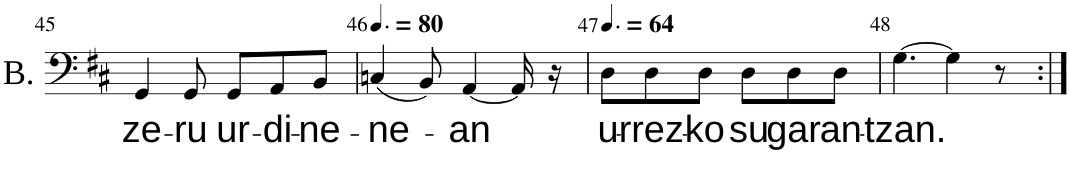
**kern	**text
*part1	*part1
*staff1	*staff1
*I"Basse	*
*I'B.	*
!!LO:PB:g=z
*clefF4	*
*k[f#c#]	*
*M6/8	*
=45	=45
!	!LO:LY:b
4GG/	ze-
!	!LO:LY:b
8GG/	-ru
!	!LO:LY:b
8GG/L	ur-
!	!LO:LY:b
8AA/	-di-
!	!LO:LY:b
8BB/J	-ne-
=46	=46
*MM120	*
!	!LO:LY:b
(4Cn/	-ne-
8BB/)	.
!	!LO:LY:b
[4AA/	-an
16AA/]	.
16r	.
=47	=47
*MM96	*
!	!LO:LY:b
8D\L	u-
!	!LO:LY:b
8D\	-rrez-
!	!LO:LY:b
8D\J	-ko
!	!LO:LY:b
8D\L	su
!	!LO:LY:b
8D\	-gar
!	!LO:LY:b
8D\J	an-
=48	=48
!	!LO:LY:b
[4.G\	-tzan.
4G\]	.
8r	.
=:|!	=:|!
*-	*-
